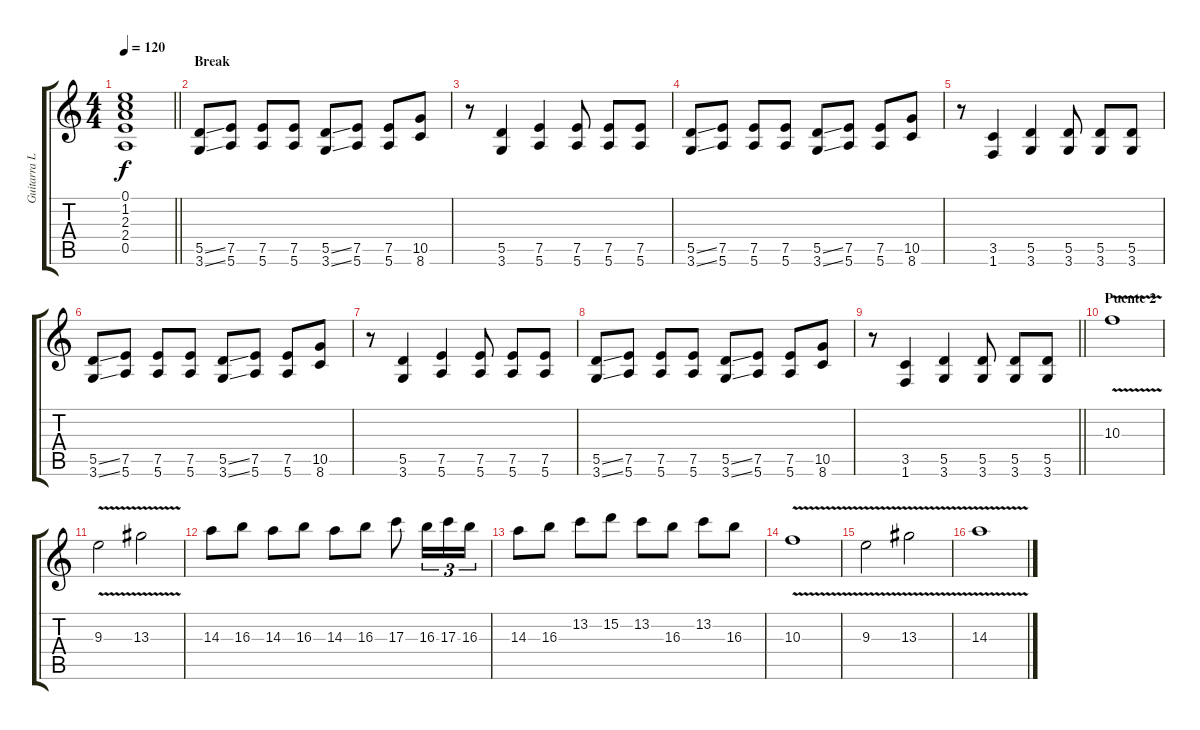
\track ("Guitarra Líder" "Guitarra L") {instrument distortionguitar}
\staff {score tabs}
\tuning (E4 B3 G3 D3 A2 E2) {hide}
\ts (4 4)
\tempo 120
\clef g2
\barLineRight lightlight
\ks c
(0.1{t} 1.2{t} 2.3{t} 2.4{t} 0.5{t}).1{dy f} |
\section ("" "Break")
(5.5{ss} 3.6{ss}).8{instrument distortionguitar} (7.5 5.6).8 (7.5 5.6).8 (7.5 5.6).8 (5.5{ss} 3.6{ss}).8 (7.5 5.6).8 (7.5 5.6).8 (10.5 8.6).8 |
r.8 (5.5 3.6).4 (7.5 5.6).4 (7.5 5.6).8 (7.5 5.6).8 (7.5 5.6).8 |
(5.5{ss} 3.6{ss}).8 (7.5 5.6).8 (7.5 5.6).8 (7.5 5.6).8 (5.5{ss} 3.6{ss}).8 (7.5 5.6).8 (7.5 5.6).8 (10.5 8.6).8 |
r.8 (3.5 1.6).4 (5.5 3.6).4 (5.5 3.6).8 (5.5 3.6).8 (5.5 3.6).8 |
(5.5{ss} 3.6{ss}).8 (7.5 5.6).8 (7.5 5.6).8 (7.5 5.6).8 (5.5{ss} 3.6{ss}).8 (7.5 5.6).8 (7.5 5.6).8 (10.5 8.6).8 |
r.8 (5.5 3.6).4 (7.5 5.6).4 (7.5 5.6).8 (7.5 5.6).8 (7.5 5.6).8 |
(5.5{ss} 3.6{ss}).8 (7.5 5.6).8 (7.5 5.6).8 (7.5 5.6).8 (5.5{ss} 3.6{ss}).8 (7.5 5.6).8 (7.5 5.6).8 (10.5 8.6).8 |
\barLineRight lightlight
r.8 (3.5 1.6).4 (5.5 3.6).4 (5.5 3.6).8 (5.5 3.6).8 (5.5 3.6).8 |
\section ("" "Puente 2")
10.3{v}.1 |
9.3{v}.2 13.3{v}.2 |
14.3.8 16.3.8 14.3.8 16.3.8 14.3.8 16.3.8 17.3.8 16.3.16{tu (3 2)} 17.3.16{tu (3 2)} 16.3.16{tu (3 2)} |
14.3.8 16.3.8 13.2.8 15.2.8 13.2.8 16.3.8 13.2.8 16.3.8 |
10.3{v}.1 |
9.3{v}.2 13.3{v}.2 |
14.3{v}.1
